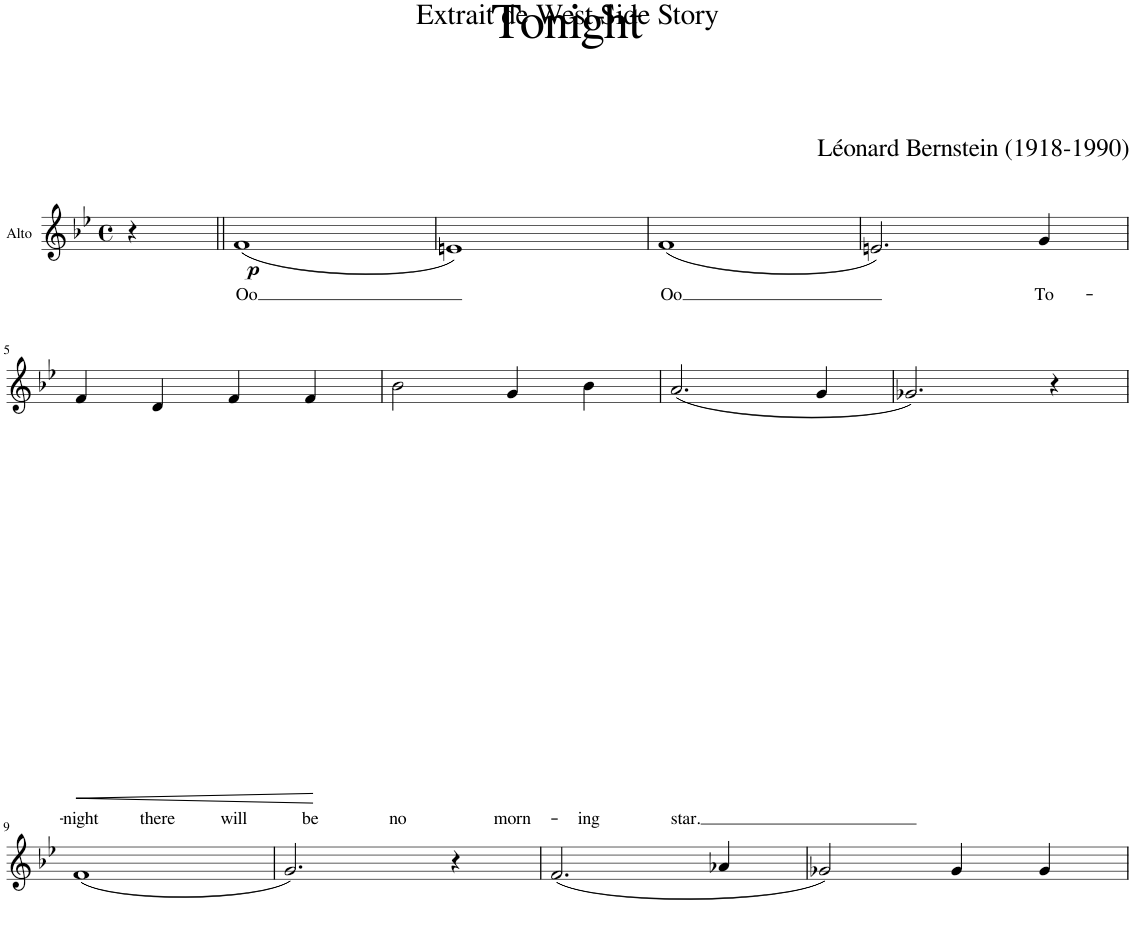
**kern	**text	**dynam
*part1	*part1	*part1
*staff1	*staff1	*staff1
*I"Alto	*	*
*clefG2	*	*
*k[b-e-]	*	*
*M4/4	*	*
*met(c)	*	*
=	=	=
4r	.	.
=1||	=1||	=1||
!	!LO:LY:b	!LO:DY:b
(1f	Oo	p
=2	=2	=2
1en)	.	.
=3	=3	=3
!	!LO:LY:b	!
(1f	Oo	.
=4	=4	=4
2.en/)	.	.
!	!LO:LY:b	!
4g/	To-	.
!!LO:LB:g=z
=5	=5	=5
!	!LO:LY:b	!LO:HP:b
4f/	-night	<
!	!LO:LY:b	!
4d/	there	.
!	!LO:LY:b	!
4f/	will	.
!	!LO:LY:b	!
4f/	be	[
=6	=6	=6
!	!LO:LY:b	!
2b-\	no	.
!	!LO:LY:b	!
4g/	morn-	.
!	!LO:LY:b	!
4b-\	-ing	.
=7	=7	=7
!	!LO:LY:b	!
(2.a/	star.	.
4g/	.	.
=8	=8	=8
2.g-X/)	.	.
4r	.	.
!!LO:LB:g=z
=9	=9	=9
!	!LO:LY:b	!
(1f	Oo	.
=10	=10	=10
2.g/)	.	.
4r	.	.
=11	=11	=11
!	!LO:LY:b	!LO:HP:b
(2.f/	Oo	<
4a-X/	.	[
=12	=12	=12
2g-X/)	.	.
!	!LO:LY:b	!
4g-/	And	.
!	!LO:LY:b	!
4g-/	for	.
=	=	=
*-	*-	*-
